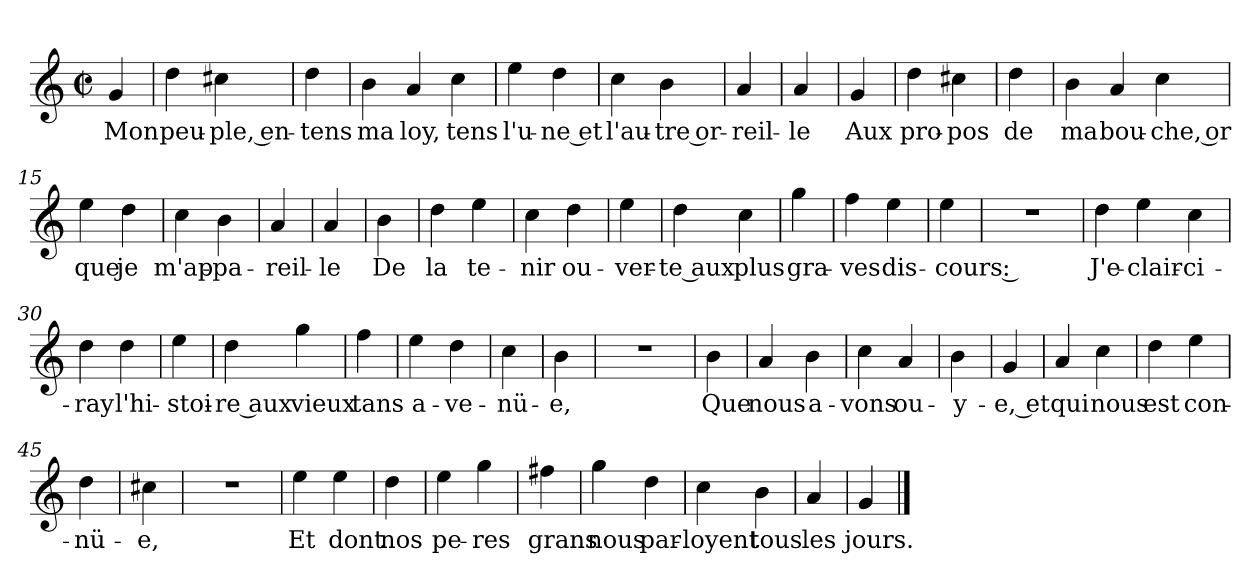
**kern	**text
*part1	*part1
*staff1	*staff1
*clefG2	*
*k[]	*
*C:	*
*M2/2	*
*met(c|)	*
=1	=1
4g	Mon
=2	=2
4dd	peu-
4cc#X	-ple, en-
=3	=3
4dd	-tens
=4	=4
4b	ma
4a	loy,
4cc	tens
=6	=6
4ee	l'u-
4dd	-ne et
=7	=7
4cc	l'au-
4b	-tre or-
=8	=8
4a	-reil-
=9	=9
4a	-le
=10	=10
4g	Aux
=11	=11
4dd	pro-
4cc#X	-pos
=12	=12
4dd	de
=13	=13
4b	ma
4a	bou-
4cc	-che, or
=15	=15
4ee	que
4dd	je
=16	=16
4cc	m'ap-
4b	-pa-
=17	=17
4a	-reil-
=18	=18
4a	-le
=19	=19
4b	De
=20	=20
4dd	la
4ee	te-
=21	=21
4cc	-nir
4dd	ou-
=22	=22
4ee	-ver-
=23	=23
4dd	-te aux
4cc	plus
=24	=24
4gg	gra-
=25	=25
4ff	-ves
4ee	dis-
=26	=26
4ee	-cours :
=27	=27
1r	.
=28	=28
4dd	J'e-
4ee	-clair-
4cc	-ci-
=30	=30
4dd	-ray
4dd	l'hi-
=31	=31
4ee	-stoi-
=32	=32
4dd	-re aux
4gg	vieux
=33	=33
4ff	tans
=34	=34
4ee	a-
4dd	-ve-
=35	=35
4cc	-nü-
=36	=36
4b	-e,
=37	=37
1r	.
=38	=38
4b	Que
=39	=39
4a	nous
4b	a-
=40	=40
4cc	-vons
4a	ou-
=41	=41
4b	-y-
=42	=42
4g	-e, et
=43	=43
4a	qui
4cc	nous
=44	=44
4dd	est
4ee	con-
=45	=45
4dd	-nü-
=46	=46
4cc#X	-e,
=47	=47
1r	.
=48	=48
4ee	Et
4ee	dont
=49	=49
4dd	nos
=50	=50
4ee	pe-
4gg	-res
=51	=51
4ff#X	grans
=52	=52
4gg	nous
4dd	par-
=53	=53
4cc	-loyent
4b	tous
=54	=54
4a	les
=55	=55
4g	jours.
==	==
*-	*-
